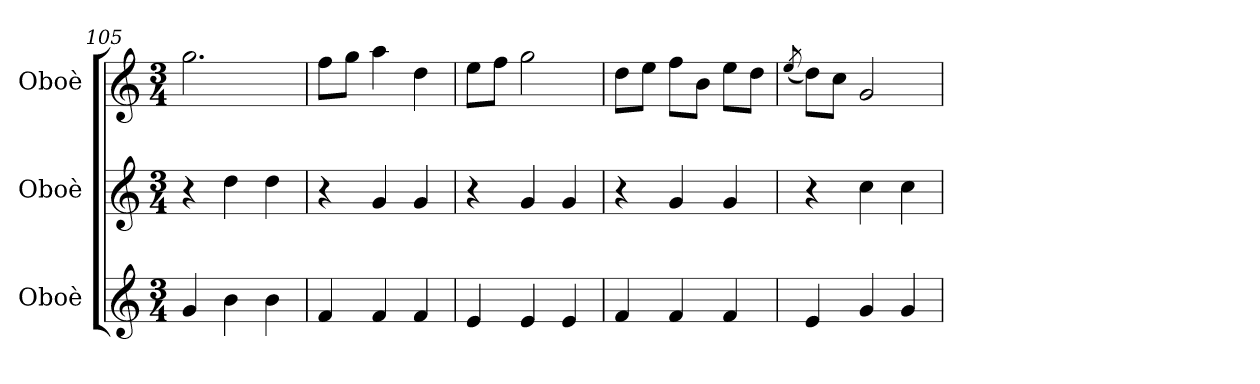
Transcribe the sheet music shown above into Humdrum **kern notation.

**kern	**kern	**kern
*part3	*part2	*part1
*staff3	*staff2	*staff1
*I"Oboè	*I"Oboè	*I"Oboè
*I'Ob.	*I'Ob.	*I'Ob.
*clefG2	*clefG2	*clefG2
*k[]	*k[]	*k[]
*M3/4	*M3/4	*M3/4
=105	=105	=105
4g/	4r	2.gg\
4b\	4dd\	.
4b\	4dd\	.
=106	=106	=106
4f/	4r	8ff\L
.	.	8gg\J
4f/	4g/	4aa\
4f/	4g/	4dd\
!!LO:LB:g=z
=107	=107	=107
4e/	4r	8ee\L
.	.	8ff\J
4e/	4g/	2gg\
4e/	4g/	.
=108	=108	=108
4f/	4r	8dd\L
.	.	8ee\J
4f/	4g/	8ff\L
.	.	8b\J
4f/	4g/	8ee\L
.	.	8dd\J
=109	=109	=109
.	.	(<8qee/
4e/	4r	8dd\L)
.	.	8cc\J
4g/	4cc\	2g/
4g/	4cc\	.
=	=	=
*-	*-	*-
